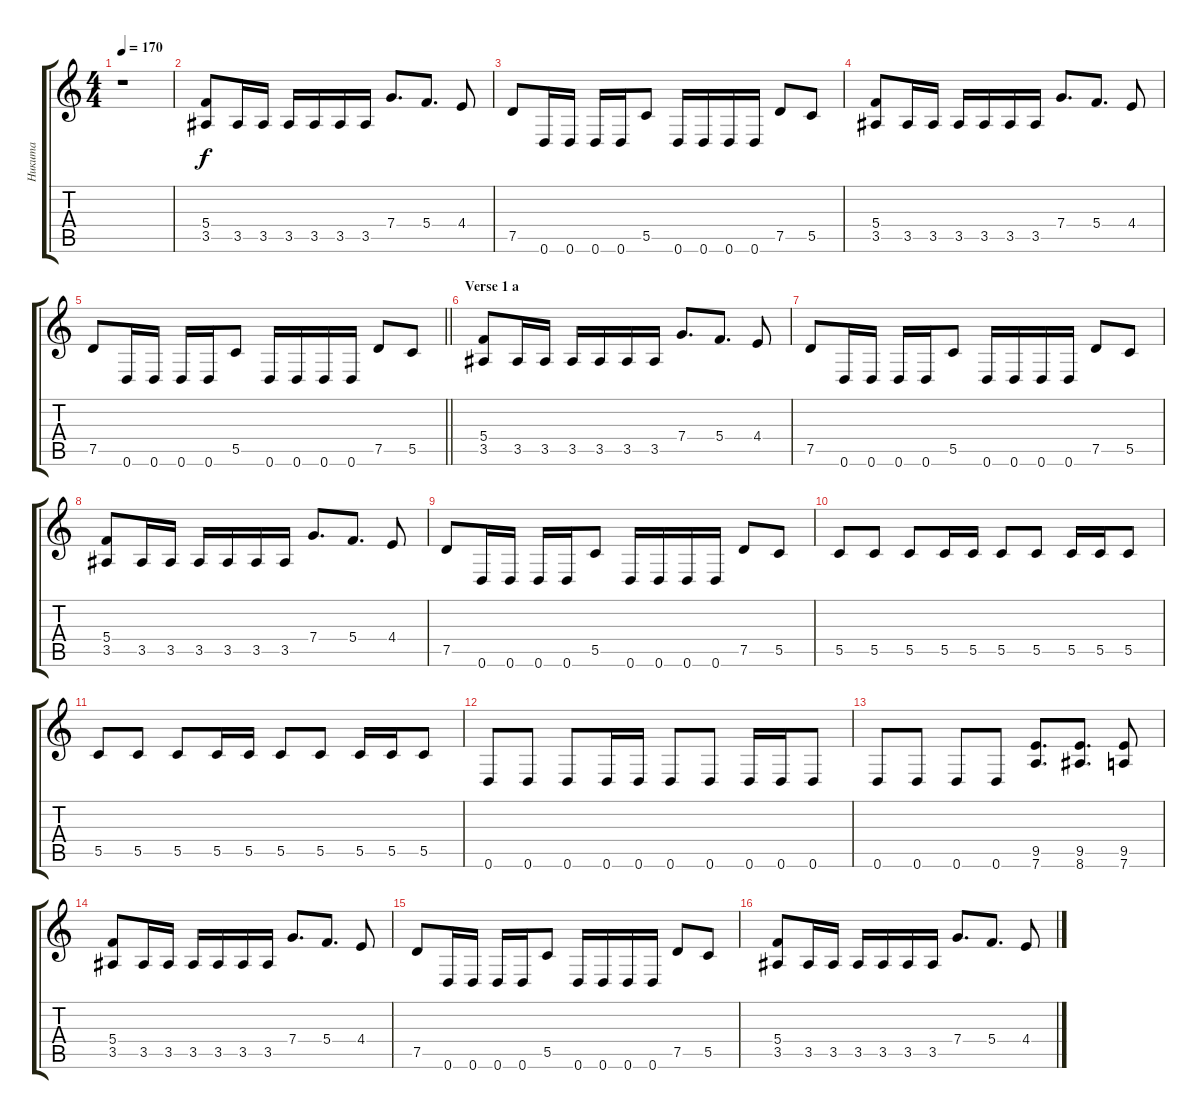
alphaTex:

\track ("Никита" "Никита") {instrument distortionguitar}
\staff {score tabs}
\tuning (D4 A3 F3 C3 G2 D2) {hide}
\ts (4 4)
\tempo 170
\clef g2
\ks c
r.1{dy f instrument distortionguitar} |
(5.4 3.5).8 3.5.16 3.5.16 3.5.16 3.5.16 3.5.16 3.5.16 7.4.8{d} 5.4.8{d} 4.4.8 |
7.5.8 0.6.16 0.6.16 0.6.16 0.6.16 5.5.8 0.6.16 0.6.16 0.6.16 0.6.16 7.5.8 5.5.8 |
(5.4 3.5).8 3.5.16 3.5.16 3.5.16 3.5.16 3.5.16 3.5.16 7.4.8{d} 5.4.8{d} 4.4.8 |
\barLineRight lightlight
7.5.8 0.6.16 0.6.16 0.6.16 0.6.16 5.5.8 0.6.16 0.6.16 0.6.16 0.6.16 7.5.8 5.5.8 |
\section ("" "Verse 1 a")
(5.4 3.5).8 3.5.16 3.5.16 3.5.16 3.5.16 3.5.16 3.5.16 7.4.8{d} 5.4.8{d} 4.4.8 |
7.5.8 0.6.16 0.6.16 0.6.16 0.6.16 5.5.8 0.6.16 0.6.16 0.6.16 0.6.16 7.5.8 5.5.8 |
(5.4 3.5).8 3.5.16 3.5.16 3.5.16 3.5.16 3.5.16 3.5.16 7.4.8{d} 5.4.8{d} 4.4.8 |
7.5.8 0.6.16 0.6.16 0.6.16 0.6.16 5.5.8 0.6.16 0.6.16 0.6.16 0.6.16 7.5.8 5.5.8 |
5.5.8 5.5.8 5.5.8 5.5.16 5.5.16 5.5.8 5.5.8 5.5.16 5.5.16 5.5.8 |
5.5.8 5.5.8 5.5.8 5.5.16 5.5.16 5.5.8 5.5.8 5.5.16 5.5.16 5.5.8 |
0.6.8 0.6.8 0.6.8 0.6.16 0.6.16 0.6.8 0.6.8 0.6.16 0.6.16 0.6.8 |
0.6.8 0.6.8 0.6.8 0.6.8 (9.5 7.6).8{d} (9.5 8.6).8{d} (9.5 7.6).8 |
(5.4 3.5).8 3.5.16 3.5.16 3.5.16 3.5.16 3.5.16 3.5.16 7.4.8{d} 5.4.8{d} 4.4.8 |
7.5.8 0.6.16 0.6.16 0.6.16 0.6.16 5.5.8 0.6.16 0.6.16 0.6.16 0.6.16 7.5.8 5.5.8 |
(5.4 3.5).8 3.5.16 3.5.16 3.5.16 3.5.16 3.5.16 3.5.16 7.4.8{d} 5.4.8{d} 4.4.8
